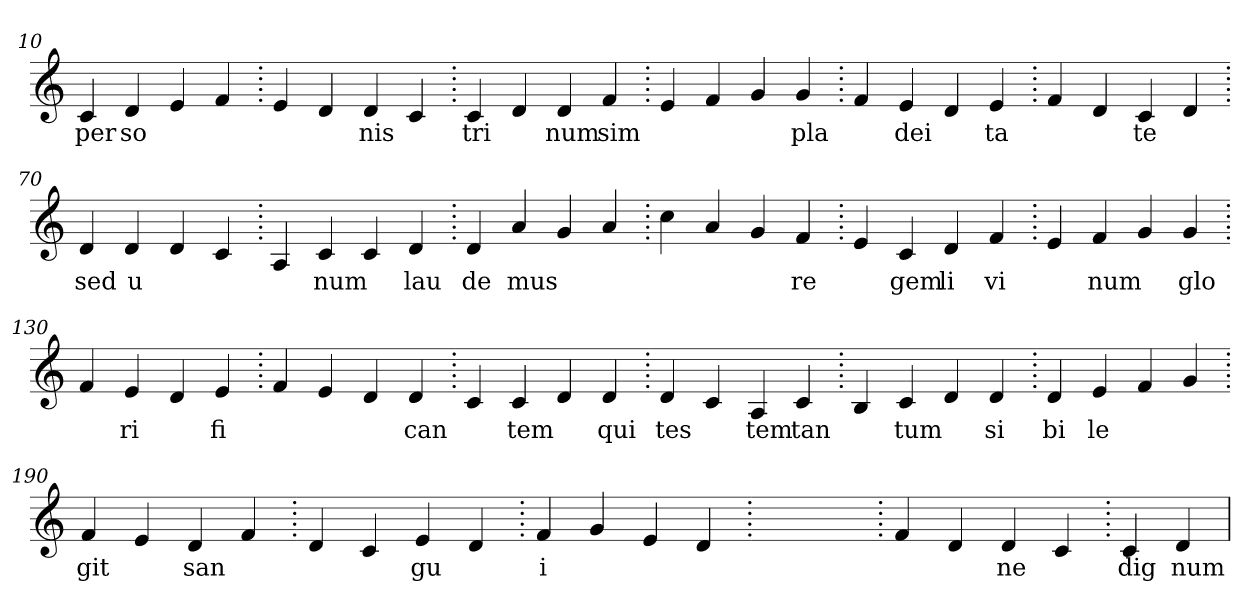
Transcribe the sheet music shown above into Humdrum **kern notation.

**kern	**text
*part1	*part1
*staff1	*staff1
*clefG2	*
=10.	=10.
4c	per
4d	so
4e	.
4f	.
=20.	=20.
4e	.
4d	.
4d	nis
4c	.
=30.	=30.
4c	tri
4d	.
4d	num
4f	sim
=40.	=40.
4e	.
4f	.
4g	.
4g	pla
=50.	=50.
4f	.
4e	dei
4d	.
4e	ta
=60.	=60.
4f	.
4d	.
4c	te
4d	.
=70.	=70.
4d	sed
4d	u
4d	.
4c	.
=80.	=80.
4A	.
4c	num
4c	.
4d	lau
=90.	=90.
4d	de
4a	mus
4g	.
4a	.
=100.	=100.
4cc	.
4a	.
4g	.
4f	re
=110.	=110.
4e	.
4c	gem
4d	li
4f	vi
=120.	=120.
4e	.
4f	num
4g	.
4g	glo
=130.	=130.
4f	.
4e	ri
4d	.
4e	fi
=140.	=140.
4f	.
4e	.
4d	.
4d	can
=150.	=150.
4c	.
4c	tem
4d	.
4d	qui
=160.	=160.
4d	tes
4c	.
4A	tem
4c	tan
=170.	=170.
4B	.
4c	tum
4d	.
4d	si
=180.	=180.
4d	bi
4e	le
4f	.
4g	.
=190.	=190.
4f	git
4e	.
4d	san
4f	.
=200.	=200.
4d	.
4c	.
4e	gu
4d	.
=210.	=210.
4f	i
4g	.
4e	.
4d	.
=220.	=220.
1ryy	.
=220.	=220.
4f	.
4d	.
4d	ne
4c	.
=230.	=230.
4c	dig
4d	num
=	=
*-	*-
